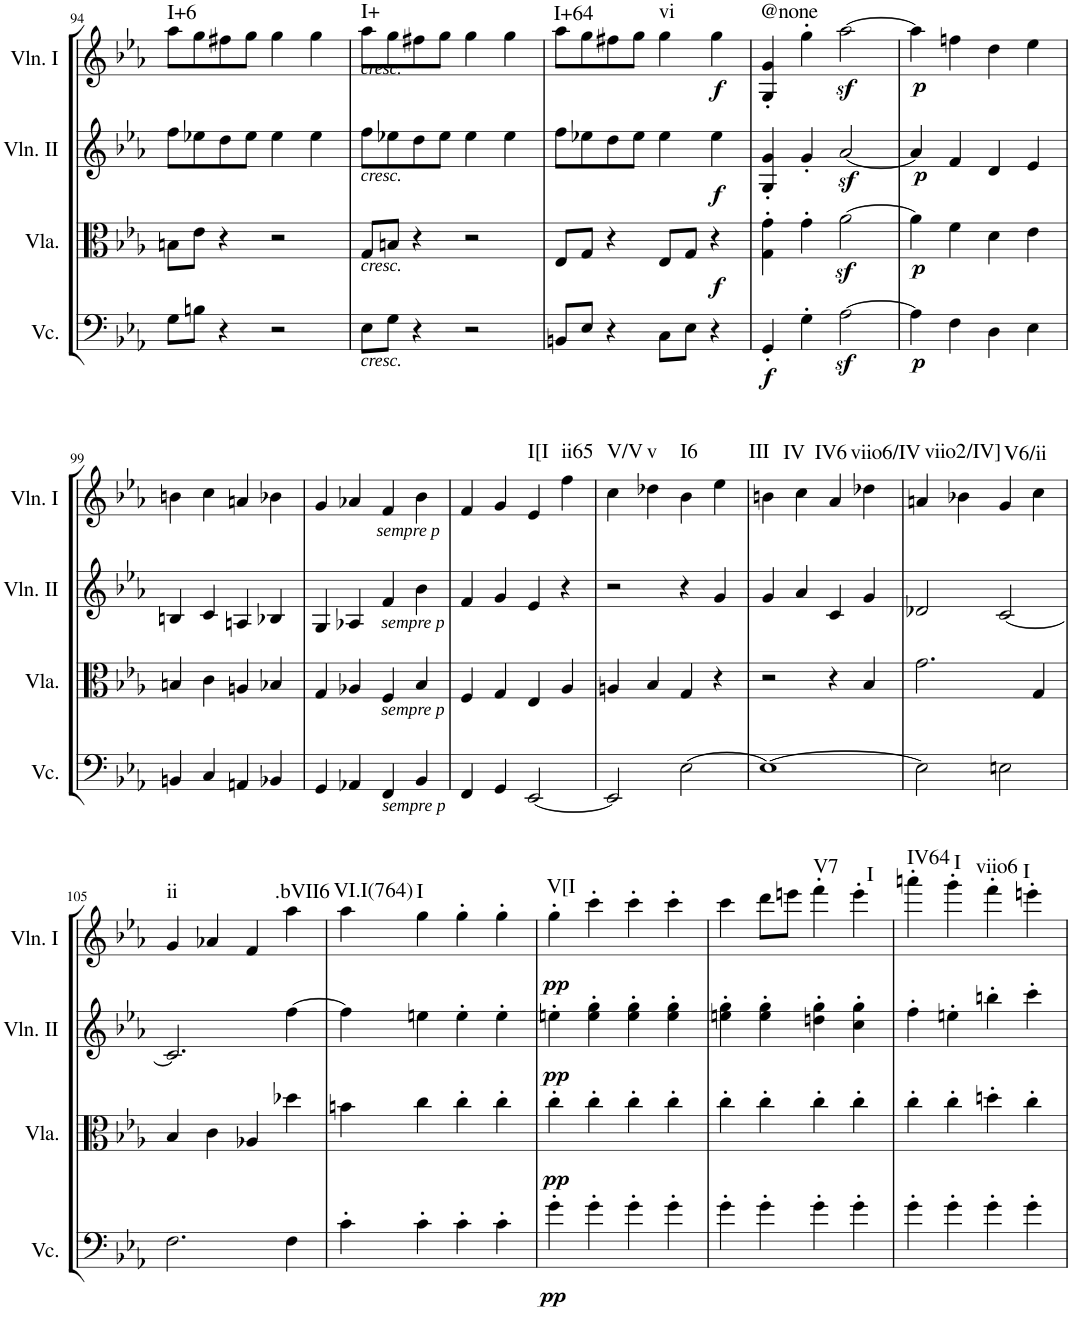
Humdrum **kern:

**kern	**dynam	**kern	**dynam	**kern	**dynam	**kern	**dynam	**harte
*part4	*part4	*part3	*part3	*part2	*part2	*part1	*part1	*part1
*staff4	*staff4	*staff3	*staff3	*staff2	*staff2	*staff1	*staff1	*
*I"Violoncello	*	*I"Viola	*	*I"Violin II	*	*I"Violin I	*	*
*I'Vc.	*	*I'Vla.	*	*I'Vln. II	*	*I'Vln. I	*	*
!!LO:PB:g=z
*clefF4	*	*clefC3	*	*clefG2	*	*clefG2	*	*
*k[b-e-a-]	*	*k[b-e-a-]	*	*k[b-e-a-]	*	*k[b-e-a-]	*	*
*M2/2	*	*M2/2	*	*M2/2	*	*M2/2	*	*
*met(c|)	*	*met(c|)	*	*met(c|)	*	*met(c|)	*	*
=94	=94	=94	=94	=94	=94	=94	=94	=94
!	!	!	!	!	!	!	!	!LO:H:kt=I+6
8G\L	.	8Bn\L	.	8ff\L	.	8aa-\L	.	N
8Bn\J	.	8e-\J	.	8ee-X\	.	8gg\	.	.
4r	.	4r	.	8dd\	.	8ff#X\	.	.
.	.	.	.	8ee-\J	.	8gg\J	.	.
2r	.	2r	.	4ee-\	.	4gg\	.	.
.	.	.	.	4ee-\	.	4gg\	.	.
=95	=95	=95	=95	=95	=95	=95	=95	=95
!	!	!	!	!	!	!LO:TX:a:i:t=cresc.	!	!
!	!	!	!	!LO:TX:b:i:t=cresc.	!	!	!	!
!	!	!LO:TX:b:i:t=cresc.	!	!	!	!	!	!
!LO:TX:b:i:t=cresc.	!	!	!	!	!	!	!	!LO:H:kt=I+
8E-\L	.	8G/L	.	8ff\L	.	8aa-\L	.	N
8G\J	.	8Bn/J	.	8ee-X\	.	8gg\	.	.
4r	.	4r	.	8dd\	.	8ff#X\	.	.
.	.	.	.	8ee-\J	.	8gg\J	.	.
2r	.	2r	.	4ee-\	.	4gg\	.	.
.	.	.	.	4ee-\	.	4gg\	.	.
=96	=96	=96	=96	=96	=96	=96	=96	=96
!	!	!	!	!	!	!	!	!LO:H:kt=I+64
8BBn/L	.	8E-/L	.	8ff\L	.	8aa-\L	.	N
8E-/J	.	8G/J	.	8ee-X\	.	8gg\	.	.
4r	.	4r	.	8dd\	.	8ff#X\	.	.
.	.	.	.	8ee-\J	.	8gg\J	.	.
!	!	!	!	!	!	!	!	!LO:H:kt=vi
8C\L	.	8E-/L	.	4ee-\	.	4gg\	.	N
8E-\J	.	8G/J	.	.	.	.	.	.
!	!	!	!LO:DY:b	!	!LO:DY:b	!	!LO:DY:b	!
4r	.	4r	f	4ee-\	f	4gg\	f	.
=97	=97	=97	=97	=97	=97	=97	=97	=97
!	!LO:DY:b	!	!	!	!	!	!	!LO:H:kt=@none
4GG'/	f	4G\' 4g\'	.	4G/' 4g/'	.	4G/' 4g/'	.	N
4G'\	.	4g'\	.	4g'/	.	4gg'\	.	.
[2A-z<\	.	[2a-z<\	.	[2a-z</	.	[2aa-z<\	.	.
=98	=98	=98	=98	=98	=98	=98	=98	=98
!	!LO:DY:b	!	!LO:DY:b	!	!LO:DY:b	!	!LO:DY:b	!
4A-\]	p	4a-\]	p	4a-/]	p	4aa-\]	p	.
4F\	.	4f\	.	4f/	.	4ffn\	.	.
4D\	.	4d\	.	4d/	.	4dd\	.	.
4E-\	.	4e-\	.	4e-/	.	4ee-\	.	.
!!LO:LB:g=z
=99	=99	=99	=99	=99	=99	=99	=99	=99
4BBn/	.	4Bn/	.	4Bn/	.	4bn\	.	.
4C/	.	4c\	.	4c/	.	4cc\	.	.
4AAn/	.	4An/	.	4An/	.	4an/	.	.
4BB-X/	.	4B-X/	.	4B-X/	.	4b-X\	.	.
=100	=100	=100	=100	=100	=100	=100	=100	=100
4GG/	.	4G/	.	4G/	.	4g/	.	.
4AA-X/	.	4A-X/	.	4A-X/	.	4a-X/	.	.
!	!	!	!	!	!	!LO:TX:b:i:t=sempre p	!	!
!	!	!	!	!LO:TX:b:i:t=sempre p	!	!	!	!
!	!	!LO:TX:b:i:t=sempre p	!	!	!	!	!	!
!LO:TX:b:i:t=sempre p	!	!	!	!	!	!	!	!
4FF/	.	4F/	.	4f/	.	4f/	.	.
4BB-/	.	4B-/	.	4b-\	.	4b-\	.	.
=101	=101	=101	=101	=101	=101	=101	=101	=101
4FF/	.	4F/	.	4f/	.	4f/	.	.
4GG/	.	4G/	.	4g/	.	4g/	.	.
!	!	!	!	!	!	!	!	!LO:H:kt=I[I
[2EE-/	.	4E-/	.	4e-/	.	4e-/	.	N
!	!	!	!	!	!	!	!	!LO:H:kt=ii65
.	.	4A-/	.	4r	.	4ff\	.	N
=102	=102	=102	=102	=102	=102	=102	=102	=102
!	!	!	!	!	!	!	!	!LO:H:kt=V/V
2EE-/]	.	4An/	.	2r	.	4cc\	.	N
!	!	!	!	!	!	!	!	!LO:H:kt=v
.	.	4B-/	.	.	.	4dd-X\	.	N
!	!	!	!	!	!	!	!	!LO:H:kt=I6
[2E-\	.	4G/	.	4r	.	4b-\	.	N
.	.	4r	.	4g/	.	4ee-\	.	.
=103	=103	=103	=103	=103	=103	=103	=103	=103
!	!	!	!	!	!	!	!	!LO:H:kt=III
1E-_	.	2r	.	4g/	.	4bn\	.	N
!	!	!	!	!	!	!	!	!LO:H:kt=IV
.	.	.	.	4a-/	.	4cc\	.	N
!	!	!	!	!	!	!	!	!LO:H:kt=IV6
.	.	4r	.	4c/	.	4a-/	.	N
!	!	!	!	!	!	!	!	!LO:H:kt=viio6/IV
.	.	4B-/	.	4g/	.	4dd-X\	.	N
=104	=104	=104	=104	=104	=104	=104	=104	=104
!	!	!	!	!	!	!	!	!LO:H:kt=viio2/IV]
2E-\]	.	2.g\	.	2d-X/	.	4an/	.	N
.	.	.	.	.	.	4b-X\	.	.
!	!	!	!	!	!	!	!	!LO:H:kt=V6/ii
2En\	.	.	.	[2c/	.	4g/	.	N
.	.	4G/	.	.	.	4cc\	.	.
!!LO:LB:g=z
=105	=105	=105	=105	=105	=105	=105	=105	=105
!	!	!	!	!	!	!	!	!LO:H:kt=ii
2.F\	.	4B-/	.	2.c/]	.	4g/	.	N
.	.	4c\	.	.	.	4a-X/	.	.
.	.	4A-X/	.	.	.	4f/	.	.
!	!	!	!	!	!	!	!	!LO:H:kt=.bVII6
4F\	.	4dd-X\	.	[4ff\	.	4aa-\	.	N
=106	=106	=106	=106	=106	=106	=106	=106	=106
!	!	!	!	!	!	!	!	!LO:H:kt=VI.I(764)
4c'\	.	4bn\	.	4ff\]	.	4aa-\	.	N
!	!	!	!	!	!	!	!	!LO:H:kt=I
4c'\	.	4cc\	.	4een\	.	4gg\	.	N
4c'\	.	4cc'\	.	4ee'\	.	4gg'\	.	.
4c'\	.	4cc'\	.	4ee'\	.	4gg'\	.	.
=107	=107	=107	=107	=107	=107	=107	=107	=107
!	!LO:DY:b	!	!LO:DY:b	!	!LO:DY:b	!	!LO:DY:b	!LO:H:kt=V[I
4g'\	pp	4cc'\	pp	4een'\	pp	4gg'\	pp	N
4g'\	.	4cc'\	.	4ee\' 4gg\'	.	4ccc'\	.	.
4g'\	.	4cc'\	.	4ee\' 4gg\'	.	4ccc'\	.	.
4g'\	.	4cc'\	.	4ee\' 4gg\'	.	4ccc'\	.	.
=108	=108	=108	=108	=108	=108	=108	=108	=108
4g'\	.	4cc'\	.	4een\' 4gg\'	.	4ccc\	.	.
4g'\	.	4cc'\	.	4ee\' 4gg\'	.	8ddd\L	.	.
.	.	.	.	.	.	8eeen\J	.	.
!	!	!	!	!	!	!	!	!LO:H:kt=V7
4g'\	.	4cc'\	.	4ddn\' 4gg\'	.	4fff'\	.	N
!	!	!	!	!	!	!	!	!LO:H:kt=I
4g'\	.	4cc'\	.	4cc\' 4gg\'	.	4eee'\	.	N
=109	=109	=109	=109	=109	=109	=109	=109	=109
!	!	!	!	!	!	!	!	!LO:H:kt=IV64
4g'\	.	4cc'\	.	4ff'\	.	4aaan'\	.	N
!	!	!	!	!	!	!	!	!LO:H:kt=I
4g'\	.	4cc'\	.	4een'\	.	4ggg'\	.	N
!	!	!	!	!	!	!	!	!LO:H:kt=viio6
4g'\	.	4ddn'\	.	4bbn'\	.	4fff'\	.	N
!	!	!	!	!	!	!	!	!LO:H:kt=I
4g'\	.	4cc'\	.	4ccc'\	.	4eeen'\	.	N
=	=	=	=	=	=	=	=	=
*-	*-	*-	*-	*-	*-	*-	*-	*-
